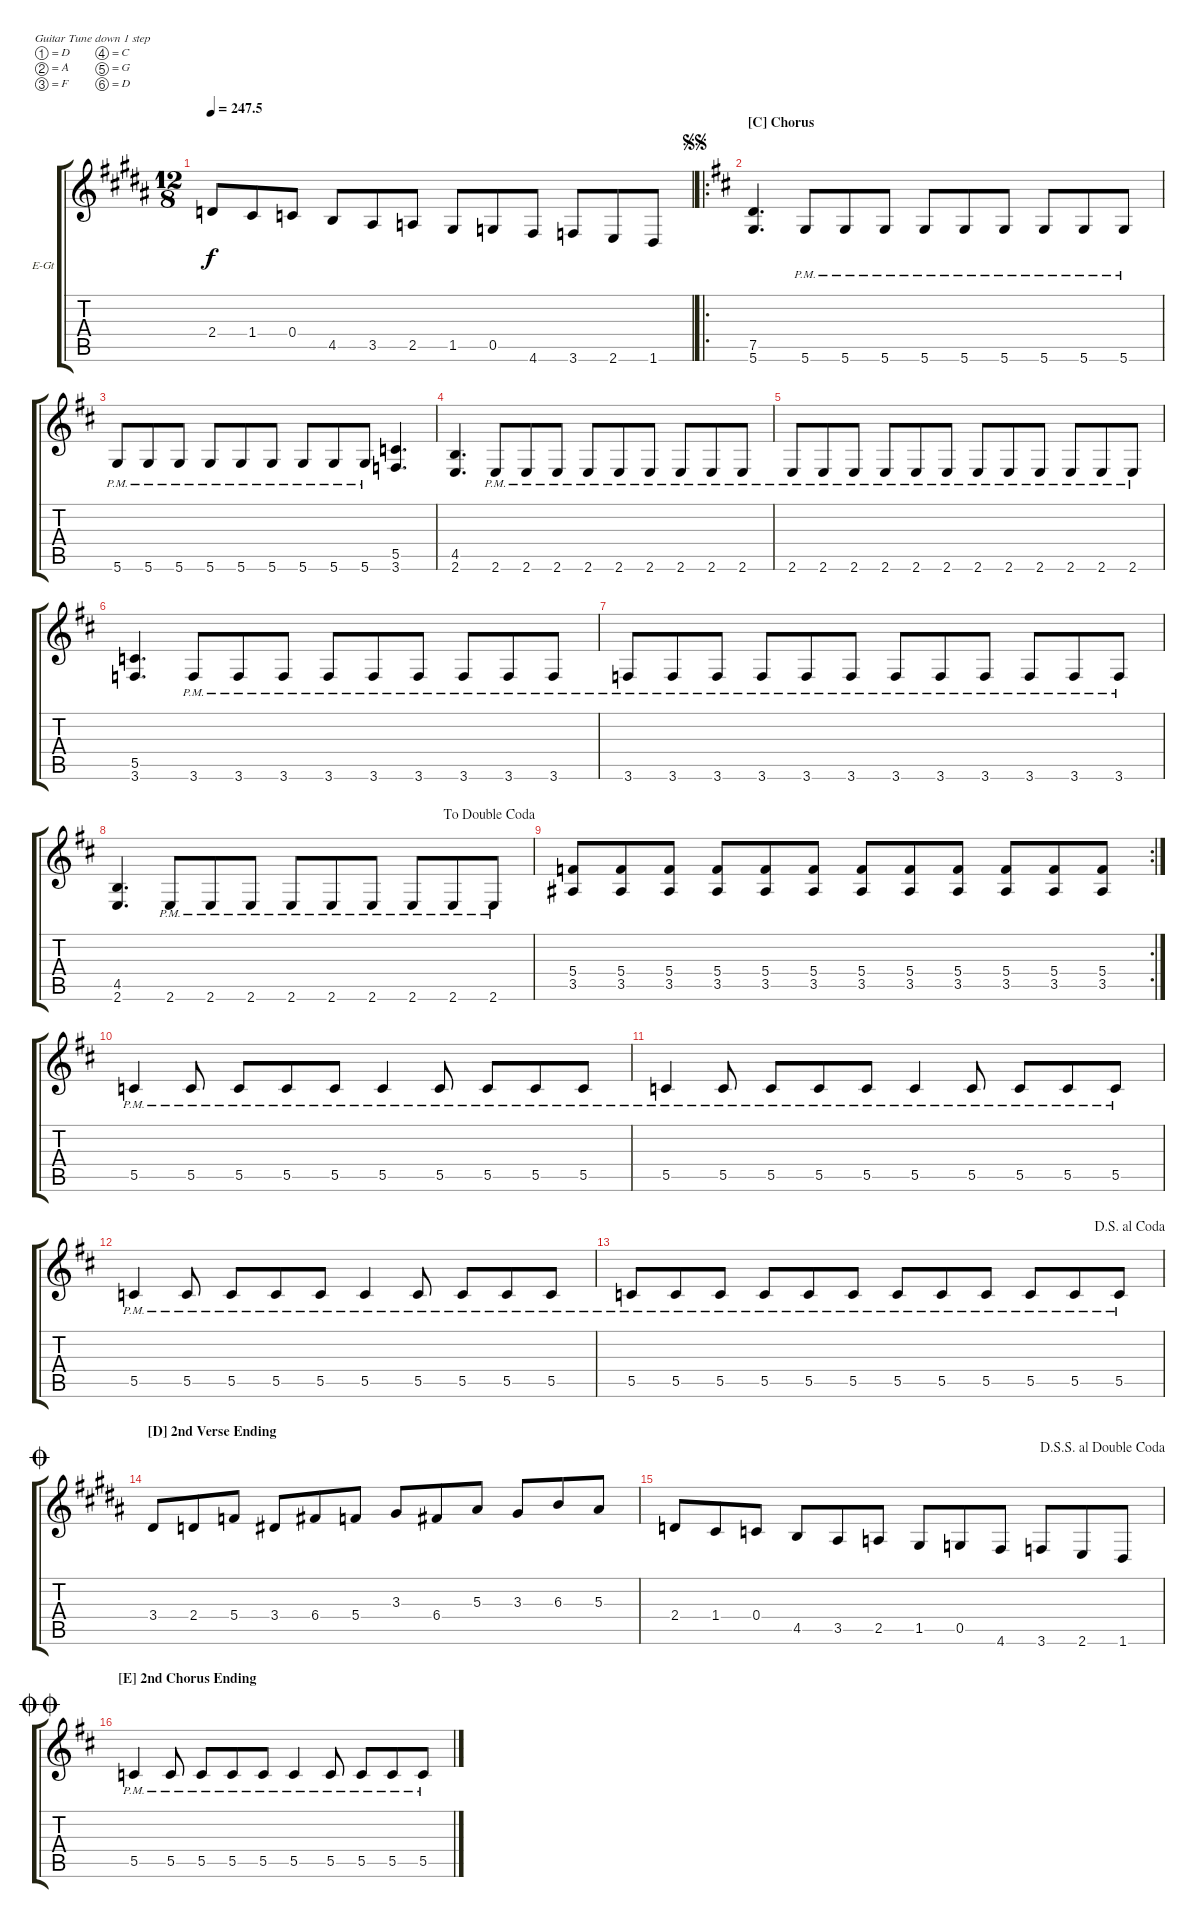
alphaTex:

\bracketExtendMode groupsimilarinstruments
\firstSystemTrackNameOrientation horizontal
\otherSystemsTrackNameOrientation horizontal
\track ("Distortion Guitar" "E-Gt") {instrument acousticgrandpiano}
\staff {score tabs}
\tuning (D4 A3 F3 C3 G2 D2)
\displaytranspose 12
\ts (12 8)
\tempo
247.5
\accidentals auto
\clef g2
\ottava regular
\simile none
\ks g#minor
2.4.8{dy f} 1.4.8 0.4.8 4.5.8 3.5.8 2.5.8 1.5.8 0.5.8 4.6.8 3.6.8 2.6.8 1.6.8 |
\ro
\section ("C" "Chorus")
\jump segnosegno
\ks d
(7.5 5.6).4{d} 5.6{pm}.8 5.6{pm}.8 5.6{pm}.8 5.6{pm}.8 5.6{pm}.8 5.6{pm}.8 5.6{pm}.8 5.6{pm}.8 5.6{pm}.8 |
5.6{pm}.8 5.6{pm}.8 5.6{pm}.8 5.6{pm}.8 5.6{pm}.8 5.6{pm}.8 5.6{pm}.8 5.6{pm}.8 5.6{pm}.8 (5.5 3.6).4{d} |
(4.5 2.6).4{d} 2.6{pm}.8 2.6{pm}.8 2.6{pm}.8 2.6{pm}.8 2.6{pm}.8 2.6{pm}.8 2.6{pm}.8 2.6{pm}.8 2.6{pm}.8 |
2.6{pm}.8 2.6{pm}.8 2.6{pm}.8 2.6{pm}.8 2.6{pm}.8 2.6{pm}.8 2.6{pm}.8 2.6{pm}.8 2.6{pm}.8 2.6{pm}.8 2.6{pm}.8 2.6{pm}.8 |
(5.5 3.6).4{d} 3.6{pm}.8 3.6{pm}.8 3.6{pm}.8 3.6{pm}.8 3.6{pm}.8 3.6{pm}.8 3.6{pm}.8 3.6{pm}.8 3.6{pm}.8 |
3.6{pm}.8 3.6{pm}.8 3.6{pm}.8 3.6{pm}.8 3.6{pm}.8 3.6{pm}.8 3.6{pm}.8 3.6{pm}.8 3.6{pm}.8 3.6{pm}.8 3.6{pm}.8 3.6{pm}.8 |
\jump dadoublecoda
(4.5 2.6).4{d} 2.6{pm}.8 2.6{pm}.8 2.6{pm}.8 2.6{pm}.8 2.6{pm}.8 2.6{pm}.8 2.6{pm}.8 2.6{pm}.8 2.6{pm}.8 |
\rc 2
(5.4 3.5).8 (5.4 3.5).8 (5.4 3.5).8 (5.4 3.5).8 (5.4 3.5).8 (5.4 3.5).8 (5.4 3.5).8 (5.4 3.5).8 (5.4 3.5).8 (5.4 3.5).8 (5.4 3.5).8 (5.4 3.5).8 |
5.5{pm}.4 5.5{pm}.8 5.5{pm}.8 5.5{pm}.8 5.5{pm}.8 5.5{pm}.4 5.5{pm}.8 5.5{pm}.8 5.5{pm}.8 5.5{pm}.8 |
5.5{pm}.4 5.5{pm}.8 5.5{pm}.8 5.5{pm}.8 5.5{pm}.8 5.5{pm}.4 5.5{pm}.8 5.5{pm}.8 5.5{pm}.8 5.5{pm}.8 |
5.5{pm}.4 5.5{pm}.8 5.5{pm}.8 5.5{pm}.8 5.5{pm}.8 5.5{pm}.4 5.5{pm}.8 5.5{pm}.8 5.5{pm}.8 5.5{pm}.8 |
\jump dalsegnoalcoda
5.5{pm}.8 5.5{pm}.8 5.5{pm}.8 5.5{pm}.8 5.5{pm}.8 5.5{pm}.8 5.5{pm}.8 5.5{pm}.8 5.5{pm}.8 5.5{pm}.8 5.5{pm}.8 5.5{pm}.8 |
\section ("D" "2nd Verse Ending")
\jump coda
\ks g#minor
3.4.8 2.4.8 5.4.8 3.4.8 6.4.8 5.4.8 3.3.8 6.4.8 5.3.8 3.3.8 6.3.8 5.3.8 |
\jump dalsegnosegnoaldoublecoda
2.4.8 1.4.8 0.4.8 4.5.8 3.5.8 2.5.8 1.5.8 0.5.8 4.6.8 3.6.8 2.6.8 1.6.8 |
\section ("E" "2nd Chorus Ending")
\jump doublecoda
\ks d
5.5{pm}.4 5.5{pm}.8 5.5{pm}.8 5.5{pm}.8 5.5{pm}.8 5.5{pm}.4 5.5{pm}.8 5.5{pm}.8 5.5{pm}.8 5.5{pm}.8
